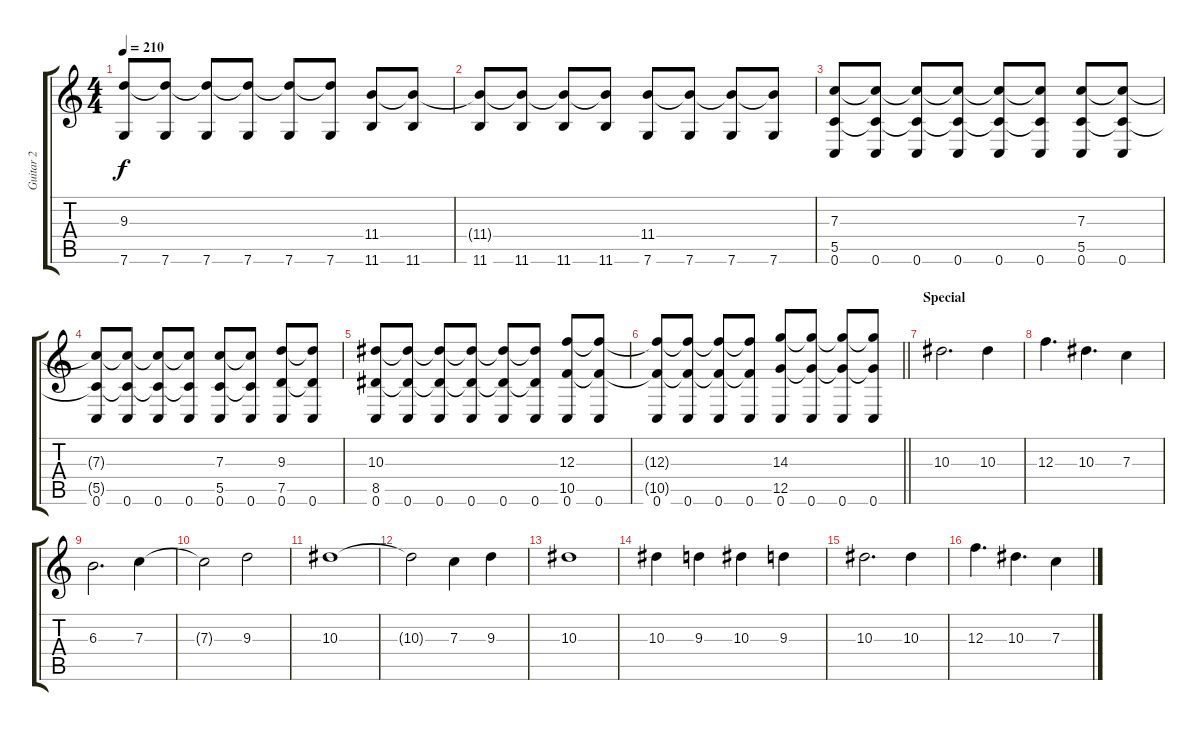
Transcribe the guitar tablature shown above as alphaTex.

\track ("Guitar 2" "Guitar 2") {instrument distortionguitar}
\staff {score tabs}
\tuning (D4 A3 F3 C3 G2 C2) {hide}
\ts (4 4)
\tempo 210
\clef g2
\ks c
(9.3 7.6).8{dy f} (9.3{t} 7.6).8 (9.3{t} 7.6).8 (9.3{t} 7.6).8 (9.3{t} 7.6).8 (9.3{t} 7.6).8 (11.4 11.6).8 (11.4{t} 11.6).8 |
(11.4{t} 11.6).8 (11.4{t} 11.6).8 (11.4{t} 11.6).8 (11.4{t} 11.6).8 (11.4 7.6).8 (11.4{t} 7.6).8 (11.4{t} 7.6).8 (11.4{t} 7.6).8 |
(7.3 5.5 0.6).8 (7.3{t} 5.5{t} 0.6).8 (7.3{t} 5.5{t} 0.6).8 (7.3{t} 5.5{t} 0.6).8 (7.3{t} 5.5{t} 0.6).8 (7.3{t} 5.5{t} 0.6).8 (7.3 5.5 0.6).8 (7.3{t} 5.5{t} 0.6).8 |
(7.3{t} 5.5{t} 0.6).8 (7.3{t} 5.5{t} 0.6).8 (7.3{t} 5.5{t} 0.6).8 (7.3{t} 5.5{t} 0.6).8 (7.3 5.5 0.6).8 (7.3{t} 5.5{t} 0.6).8 (9.3 7.5 0.6).8 (9.3{t} 7.5{t} 0.6).8 |
(10.3 8.5 0.6).8 (10.3{t} 8.5{t} 0.6).8 (10.3{t} 8.5{t} 0.6).8 (10.3{t} 8.5{t} 0.6).8 (10.3{t} 8.5{t} 0.6).8 (10.3{t} 8.5{t} 0.6).8 (12.3 10.5 0.6).8 (12.3{t} 10.5{t} 0.6).8 |
\barLineRight lightlight
(12.3{t} 10.5{t} 0.6).8 (12.3{t} 10.5{t} 0.6).8 (12.3{t} 10.5{t} 0.6).8 (12.3{t} 10.5{t} 0.6).8 (14.3 12.5 0.6).8 (14.3{t} 12.5{t} 0.6).8 (14.3{t} 12.5{t} 0.6).8 (14.3{t} 12.5{t} 0.6).8 |
\section ("" "Special")
10.3.2{d} 10.3.4 |
12.3.4{d} 10.3.4{d} 7.3.4 |
6.3.2{d} 7.3.4 |
7.3{t}.2 9.3.2 |
10.3.1 |
10.3{t}.2 7.3.4 9.3.4 |
10.3.1 |
10.3.4 9.3.4 10.3.4 9.3.4 |
10.3.2{d} 10.3.4 |
12.3.4{d} 10.3.4{d} 7.3.4
